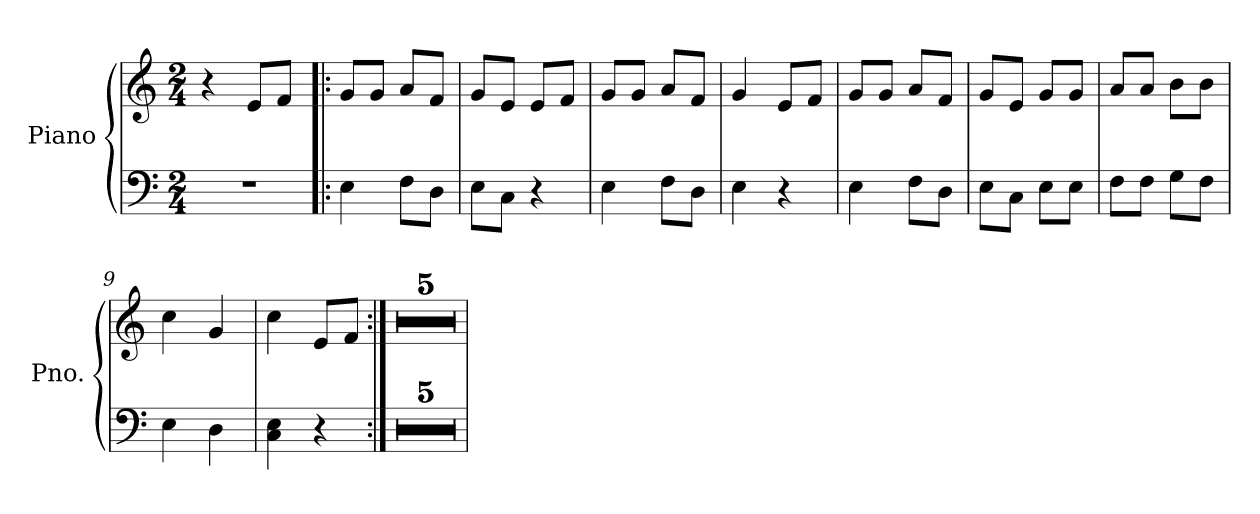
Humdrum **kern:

**kern	**kern
*part1	*part1
*staff2	*staff1
*I"Piano	*
*I'Pno.	*
*stria5	*stria5
*clefF4	*clefG2
*k[]	*k[]
*C:	*C:
*M2/4	*M2/4
=1	=1
!LO:N:vis=1	!
2r	4r
.	8e/L
.	8f/J
=2!|:	=2!|:
4E\	8g/L
.	8g/J
8F\L	8a/L
8D\J	8f/J
=3	=3
8E\L	8g/L
8C\J	8e/J
4r	8e/L
.	8f/J
=4	=4
4E\	8g/L
.	8g/J
8F\L	8a/L
8D\J	8f/J
=5	=5
4E\	4g/
4r	8e/L
.	8f/J
=6	=6
4E\	8g/L
.	8g/J
8F\L	8a/L
8D\J	8f/J
=7	=7
8E\L	8g/L
8C\J	8e/J
8E\L	8g/L
8E\J	8g/J
=8	=8
8F\L	8a/L
8F\J	8a/J
8G\L	8b\L
8F\J	8b\J
=9	=9
4E\	4cc\
4D\	4g/
=10	=10
4C\ 4E\	4cc\
4r	8e/L
.	8f/J
=11:|!	=11:|!
!LO:N:vis=1	!LO:N:vis=1
2r	2r
=12	=12
!LO:N:vis=1	!LO:N:vis=1
2r	2r
=13	=13
!LO:N:vis=1	!LO:N:vis=1
2r	2r
=14	=14
!LO:N:vis=1	!LO:N:vis=1
2r	2r
=15	=15
!LO:N:vis=1	!LO:N:vis=1
2r	2r
=	=
*-	*-
